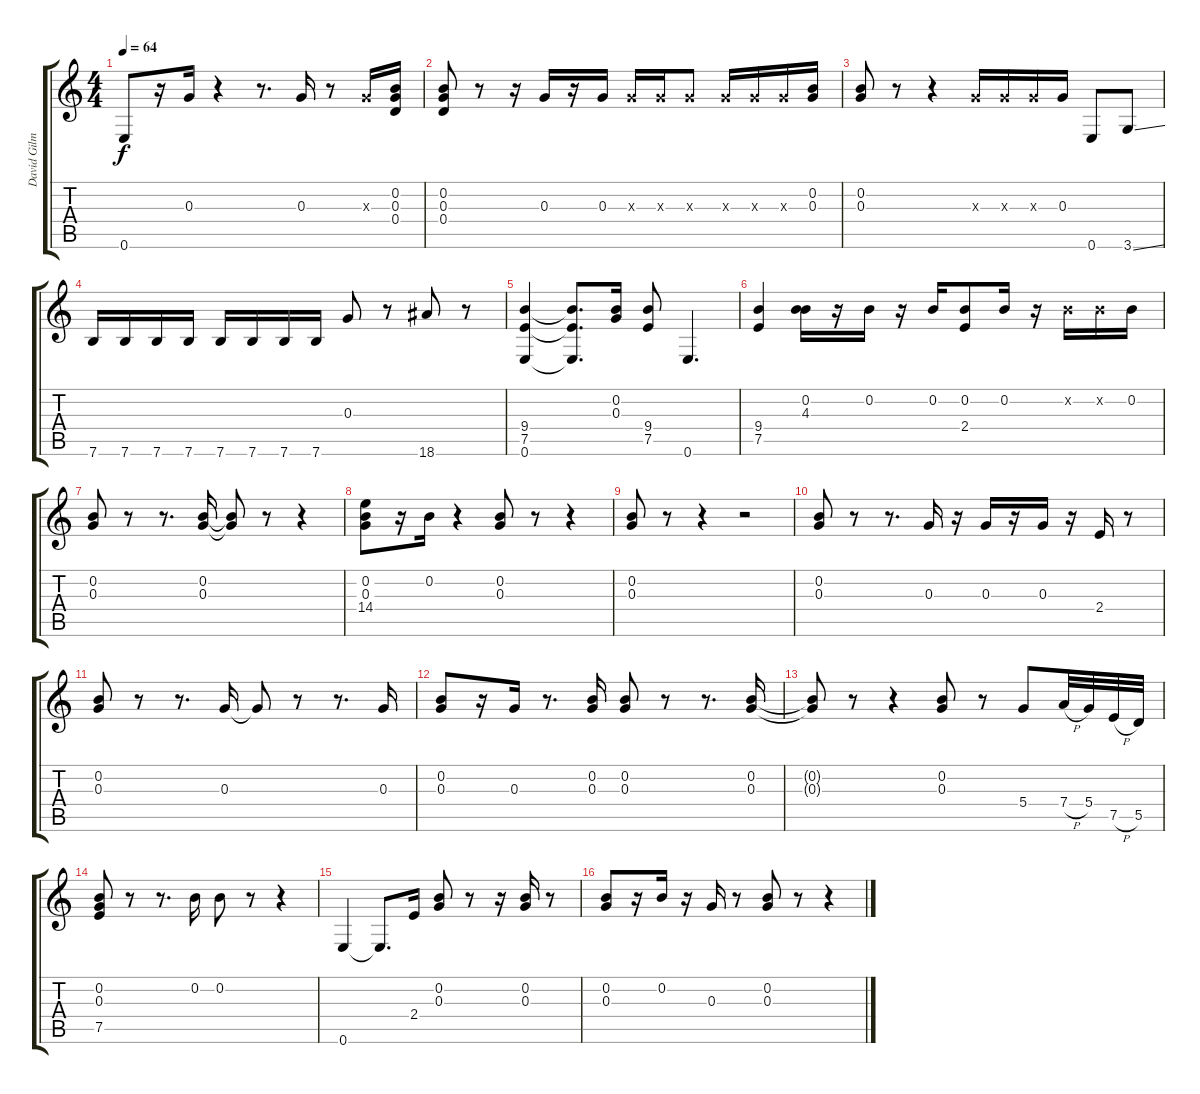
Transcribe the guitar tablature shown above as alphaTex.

\track ("David Gilmour" "David Gilm") {instrument overdrivenguitar}
\staff {score tabs}
\tuning (E4 B3 G3 D3 A2 E2) {hide}
\ts (4 4)
\tempo 64
\clef g2
\ks c
0.6.8{dy f} r.16 0.3.16 r.4 r.8{d} 0.3.16 r.8 0.3{x}.16 (0.2 0.3 0.4).16 |
(0.2 0.3 0.4).8 r.8 r.16 0.3.16 r.16 0.3.16 0.3{x}.16 0.3{x}.16 0.3{x}.8 0.3{x}.16 0.3{x}.16 0.3{x}.16 (0.2 0.3).16 |
(0.2 0.3).8 r.8 r.4 0.3{x}.16 0.3{x}.16 0.3{x}.16 0.3.16 0.6.8 3.6{ss}.8 |
7.6.16 7.6.16 7.6.16 7.6.16 7.6.16 7.6.16 7.6.16 7.6.16 0.3.8 r.8 18.6.8 r.8 |
(9.4 7.5 0.6).4 (9.4{t} 7.5{t} 0.6{t}).8{d} (0.2 0.3).16 (9.4 7.5).8 0.6.4{d} |
(9.4 7.5).4 (0.2 4.3).16 r.16 0.2.16 r.16 0.2.16 (0.2 2.4).8 0.2.16 r.16 0.2{x}.16 0.2{x}.16 0.2.16 |
(0.2 0.3).8 r.8 r.8{d} (0.2 0.3).16 (0.2{t} 0.3{t}).8 r.8 r.4 |
(0.2 0.3 14.4).8 r.16 0.2.16 r.4 (0.2 0.3).8 r.8 r.4 |
(0.2 0.3).8 r.8 r.4 r.2 |
(0.2 0.3).8 r.8 r.8{d} 0.3.16 r.16 0.3.16 r.16 0.3.16 r.16 2.4.16 r.8 |
(0.2 0.3).8 r.8 r.8{d} 0.3.16 0.3{t}.8 r.8 r.8{d} 0.3.16 |
(0.2 0.3).8 r.16 0.3.16 r.8{d} (0.2 0.3).16 (0.2 0.3).8 r.8 r.8{d} (0.2 0.3).16 |
(0.2{t} 0.3{t}).8 r.8 r.4 (0.2 0.3).8 r.8 5.4.8 7.4{h}.32 5.4.32 7.5{h}.32 5.5.32 |
(0.2 0.3 7.5).8 r.8 r.8{d} 0.2.16 0.2.8 r.8 r.4 |
0.6.4 0.6{t}.8{d} 2.4.16 (0.2 0.3).8 r.8 r.16 (0.2 0.3).16 r.8 |
(0.2 0.3).8 r.16 0.2.16 r.16 0.3.16 r.8 (0.2 0.3).8 r.8 r.4
